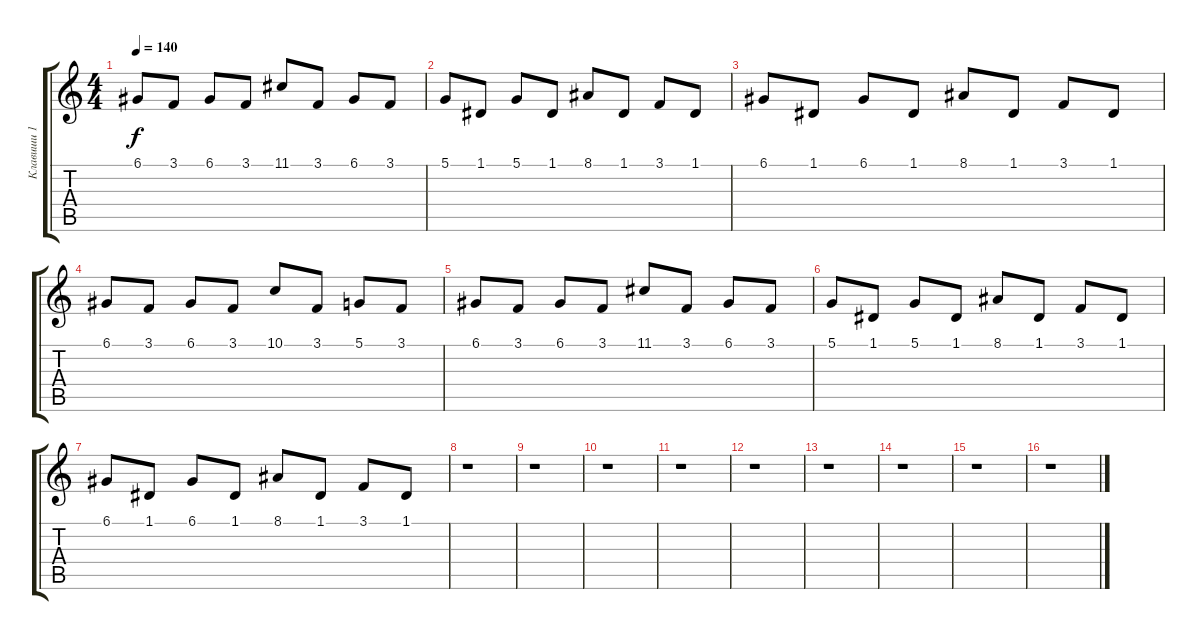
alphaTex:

\track ("Клавиши 1" "Клавиши 1") {instrument musicbox}
\staff {score tabs}
\tuning (D4 A3 F3 C3 G2 D2) {hide}
\ts (4 4)
\tempo 140
\clef g2
\ks c
6.1.8{dy f} 3.1.8 6.1.8 3.1.8 11.1.8 3.1.8 6.1.8 3.1.8 |
5.1.8 1.1.8 5.1.8 1.1.8 8.1.8 1.1.8 3.1.8 1.1.8 |
6.1.8 1.1.8 6.1.8 1.1.8 8.1.8 1.1.8 3.1.8 1.1.8 |
6.1.8 3.1.8 6.1.8 3.1.8 10.1.8 3.1.8 5.1.8 3.1.8 |
6.1.8 3.1.8 6.1.8 3.1.8 11.1.8 3.1.8 6.1.8 3.1.8 |
5.1.8 1.1.8 5.1.8 1.1.8 8.1.8 1.1.8 3.1.8 1.1.8 |
6.1.8 1.1.8 6.1.8 1.1.8 8.1.8 1.1.8 3.1.8 1.1.8 |
r.1 |
r.1 |
r.1 |
r.1 |
r.1 |
r.1 |
r.1 |
r.1 |
r.1
